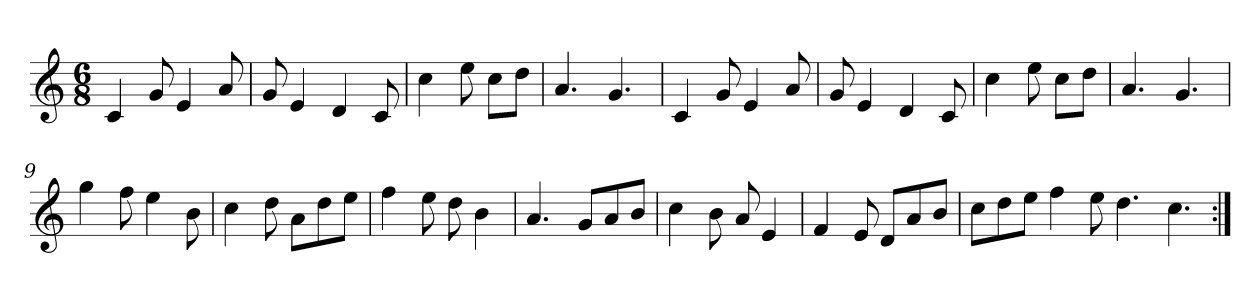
**kern
*part1
*staff1
*clefG2
*k[]
*M6/8
*MM80
=1
4c/
8g/
4e/
8a/
=2
8g/
4e/
4d/
8c/
=3
4cc\
8ee\
8cc\L
8dd\J
=4
4.a/
4.g/
=5
4c/
8g/
4e/
8a/
=6
8g/
4e/
4d/
8c/
=7
4cc\
8ee\
8cc\L
8dd\J
=8
4.a/
4.g/
=9
4gg\
8ff\
4ee\
8b\
=10
4cc\
8dd\
8a\L
8dd\
8ee\J
!!LO:LB:g=z
=11
4ff\
8ee\
8dd\
4b\
=12
4.a/
8g/L
8a/
8b/J
=13
4cc\
8b\
8a/
4e/
=14
4f/
8e/
8d/L
8a/
8b/J
=15
8cc\L
8dd\
8ee\J
4ff\
8ee\
4.dd\
4.cc\
=:|!
*-
